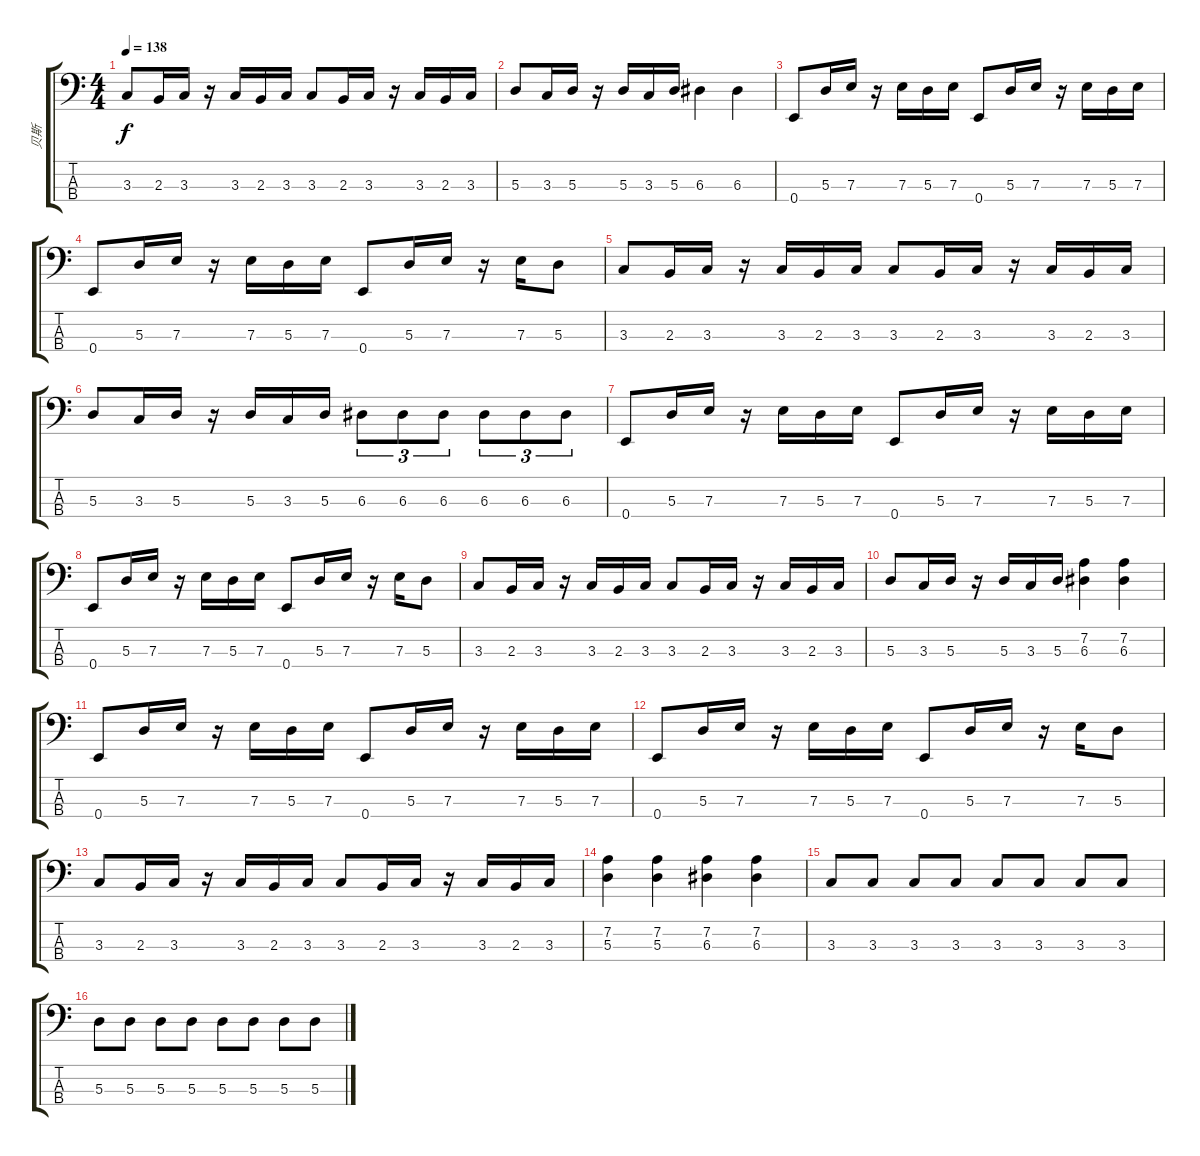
\track ("贝斯" "贝斯") {instrument electricbassfinger}
\staff {score tabs}
\tuning (G2 D2 A1 E1) {hide}
\ts (4 4)
\tempo 138
\clef f4
\ks c
3.3.8{dy f} 2.3.16 3.3.16 r.16 3.3.16 2.3.16 3.3.16 3.3.8 2.3.16 3.3.16 r.16 3.3.16 2.3.16 3.3.16 |
5.3.8 3.3.16 5.3.16 r.16 5.3.16 3.3.16 5.3.16 6.3.4 6.3.4 |
0.4.8 5.3.16 7.3.16 r.16 7.3.16 5.3.16 7.3.16 0.4.8 5.3.16 7.3.16 r.16 7.3.16 5.3.16 7.3.16 |
0.4.8 5.3.16 7.3.16 r.16 7.3.16 5.3.16 7.3.16 0.4.8 5.3.16 7.3.16 r.16 7.3.16 5.3.8 |
3.3.8 2.3.16 3.3.16 r.16 3.3.16 2.3.16 3.3.16 3.3.8 2.3.16 3.3.16 r.16 3.3.16 2.3.16 3.3.16 |
5.3.8 3.3.16 5.3.16 r.16 5.3.16 3.3.16 5.3.16 6.3.8{tu (3 2)} 6.3.8{tu (3 2)} 6.3.8{tu (3 2)} 6.3.8{tu (3 2)} 6.3.8{tu (3 2)} 6.3.8{tu (3 2)} |
0.4.8 5.3.16 7.3.16 r.16 7.3.16 5.3.16 7.3.16 0.4.8 5.3.16 7.3.16 r.16 7.3.16 5.3.16 7.3.16 |
0.4.8 5.3.16 7.3.16 r.16 7.3.16 5.3.16 7.3.16 0.4.8 5.3.16 7.3.16 r.16 7.3.16 5.3.8 |
3.3.8 2.3.16 3.3.16 r.16 3.3.16 2.3.16 3.3.16 3.3.8 2.3.16 3.3.16 r.16 3.3.16 2.3.16 3.3.16 |
5.3.8 3.3.16 5.3.16 r.16 5.3.16 3.3.16 5.3.16 (7.2 6.3).4 (7.2 6.3).4 |
0.4.8 5.3.16 7.3.16 r.16 7.3.16 5.3.16 7.3.16 0.4.8 5.3.16 7.3.16 r.16 7.3.16 5.3.16 7.3.16 |
0.4.8 5.3.16 7.3.16 r.16 7.3.16 5.3.16 7.3.16 0.4.8 5.3.16 7.3.16 r.16 7.3.16 5.3.8 |
3.3.8 2.3.16 3.3.16 r.16 3.3.16 2.3.16 3.3.16 3.3.8 2.3.16 3.3.16 r.16 3.3.16 2.3.16 3.3.16 |
(7.2 5.3).4 (7.2 5.3).4 (7.2 6.3).4 (7.2 6.3).4 |
3.3.8 3.3.8 3.3.8 3.3.8 3.3.8 3.3.8 3.3.8 3.3.8 |
5.3.8 5.3.8 5.3.8 5.3.8 5.3.8 5.3.8 5.3.8 5.3.8
